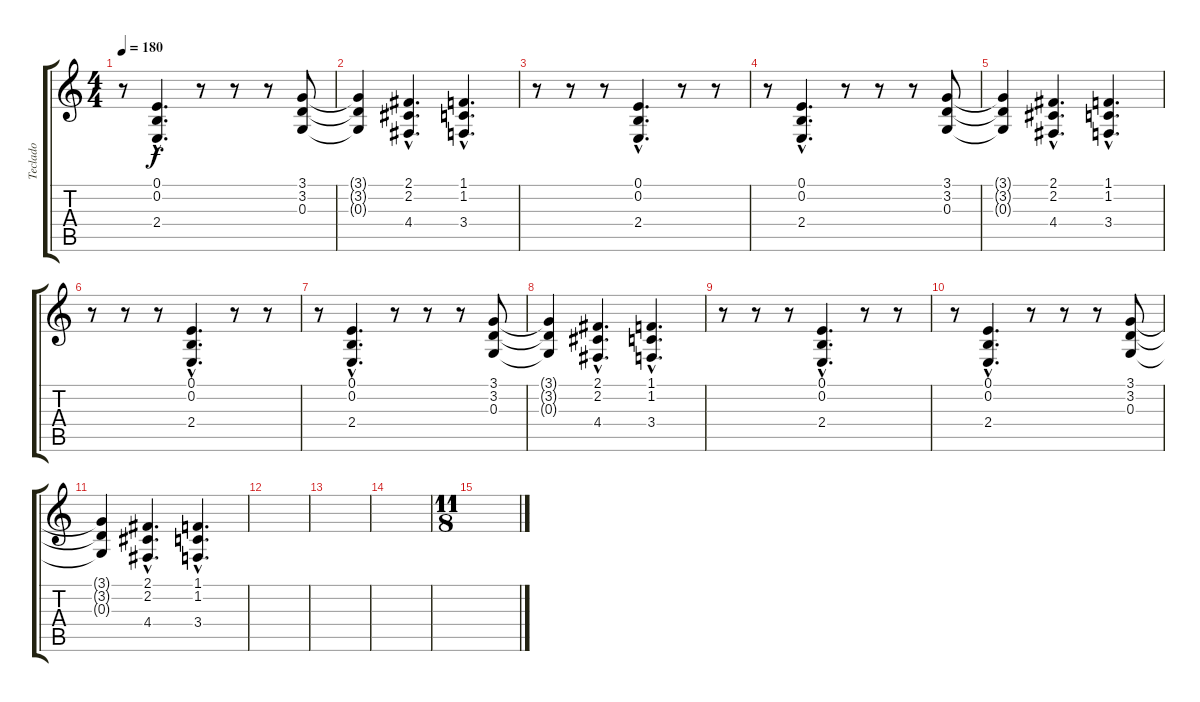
\track ("Teclado" "Teclado") {instrument stringensemble1}
\staff {score tabs}
\tuning (E4 B3 G3 D3 A2 E2) {hide}
\ts (4 4)
\tempo 180
\clef g2
\ks c
r.8{dy f} (0.1{hac} 0.2{hac} 2.4{hac}).4{d} r.8 r.8 r.8 (3.1 3.2 0.3).8 |
(3.1{t} 3.2{t} 0.3{t}).4 (2.1{hac} 2.2{hac} 4.4{hac}).4{d} (1.1{hac} 1.2{hac} 3.4{hac}).4{d} |
r.8 r.8 r.8 (0.1{hac} 0.2{hac} 2.4{hac}).4{d} r.8 r.8 |
r.8 (0.1{hac} 0.2{hac} 2.4{hac}).4{d} r.8 r.8 r.8 (3.1 3.2 0.3).8 |
(3.1{t} 3.2{t} 0.3{t}).4 (2.1{hac} 2.2{hac} 4.4{hac}).4{d} (1.1{hac} 1.2{hac} 3.4{hac}).4{d} |
r.8 r.8 r.8 (0.1{hac} 0.2{hac} 2.4{hac}).4{d} r.8 r.8 |
r.8 (0.1{hac} 0.2{hac} 2.4{hac}).4{d} r.8 r.8 r.8 (3.1 3.2 0.3).8 |
(3.1{t} 3.2{t} 0.3{t}).4 (2.1{hac} 2.2{hac} 4.4{hac}).4{d} (1.1{hac} 1.2{hac} 3.4{hac}).4{d} |
r.8 r.8 r.8 (0.1{hac} 0.2{hac} 2.4{hac}).4{d} r.8 r.8 |
r.8 (0.1{hac} 0.2{hac} 2.4{hac}).4{d} r.8 r.8 r.8 (3.1 3.2 0.3).8 |
(3.1{t} 3.2{t} 0.3{t}).4 (2.1{hac} 2.2{hac} 4.4{hac}).4{d} (1.1{hac} 1.2{hac} 3.4{hac}).4{d} |
|
|
|
\ts (11 8)
